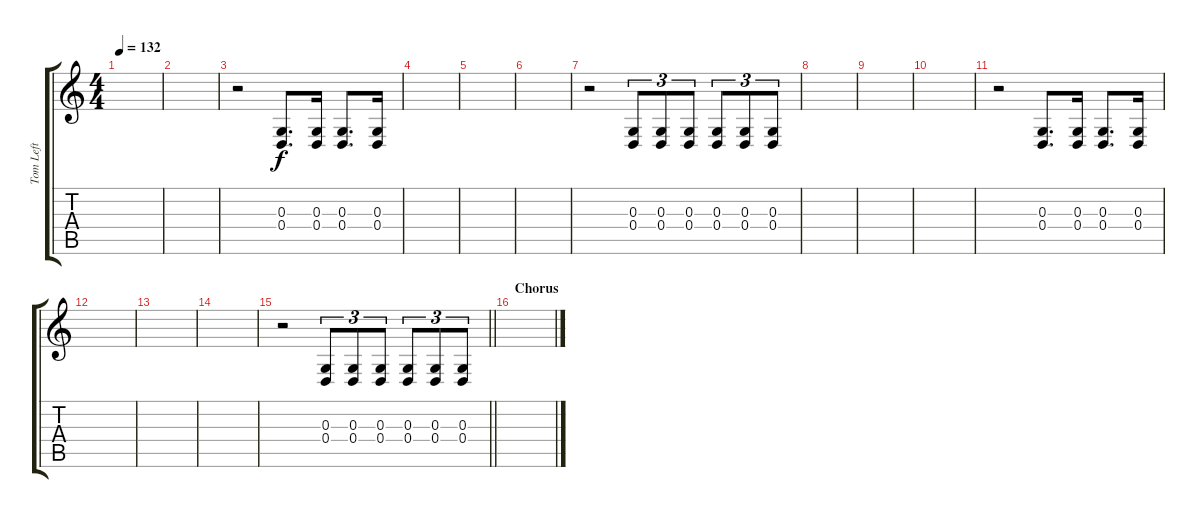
\track ("Tom Left" "Tom Left") {instrument melodictom}
\staff {score tabs}
\tuning (E4 B3 G3 D3 A2 E2) {hide}
\ts (4 4)
\section ("" "")
\tempo 132
\clef g2
\ks c
|
|
r.2 (0.3 0.4).8{d dy f} (0.3 0.4).16 (0.3 0.4).8{d} (0.3 0.4).16 |
|
|
|
r.2 (0.3 0.4).8{tu (3 2)} (0.3 0.4).8{tu (3 2)} (0.3 0.4).8{tu (3 2)} (0.3 0.4).8{tu (3 2)} (0.3 0.4).8{tu (3 2)} (0.3 0.4).8{tu (3 2)} |
|
|
|
r.2 (0.3 0.4).8{d} (0.3 0.4).16 (0.3 0.4).8{d} (0.3 0.4).16 |
|
|
|
\barLineRight lightlight
r.2 (0.3 0.4).8{tu (3 2)} (0.3 0.4).8{tu (3 2)} (0.3 0.4).8{tu (3 2)} (0.3 0.4).8{tu (3 2)} (0.3 0.4).8{tu (3 2)} (0.3 0.4).8{tu (3 2)} |
\section ("" "Chorus")
